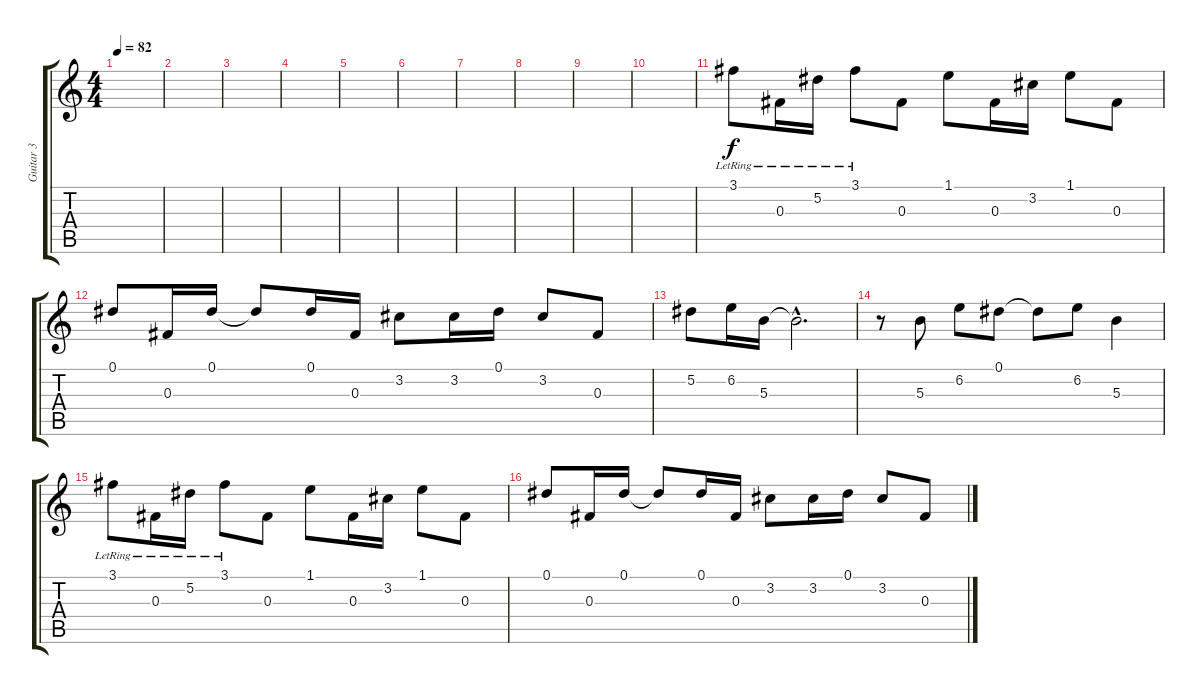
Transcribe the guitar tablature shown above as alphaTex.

\track ("Guitar 3" "Guitar 3") {instrument electricguitarjazz}
\staff {score tabs}
\tuning (Eb4 Bb3 Gb3 Db3 Ab2 Eb2) {hide}
\ts (4 4)
\tempo 82
\clef g2
\ks c
|
|
|
|
|
|
|
|
|
|
3.1{lr}.8 0.3{lr}.16 5.2{lr}.16 3.1{lr}.8 0.3.8 1.1.8 0.3.16 3.2.16 1.1.8 0.3.8 |
0.1.8 0.3.16 0.1.16 0.1{t}.8 0.1.16 0.3.16 3.2.8 3.2.16 0.1.16 3.2.8 0.3.8 |
5.2.8 6.2.16 5.3.16 5.3{hac t}.2{d} |
r.8 5.3.8 6.2.8 0.1.8 0.1{t}.8 6.2.8 5.3.4 |
3.1{lr}.8 0.3{lr}.16 5.2{lr}.16 3.1{lr}.8 0.3.8 1.1.8 0.3.16 3.2.16 1.1.8 0.3.8 |
0.1.8 0.3.16 0.1.16 0.1{t}.8 0.1.16 0.3.16 3.2.8 3.2.16 0.1.16 3.2.8 0.3.8
